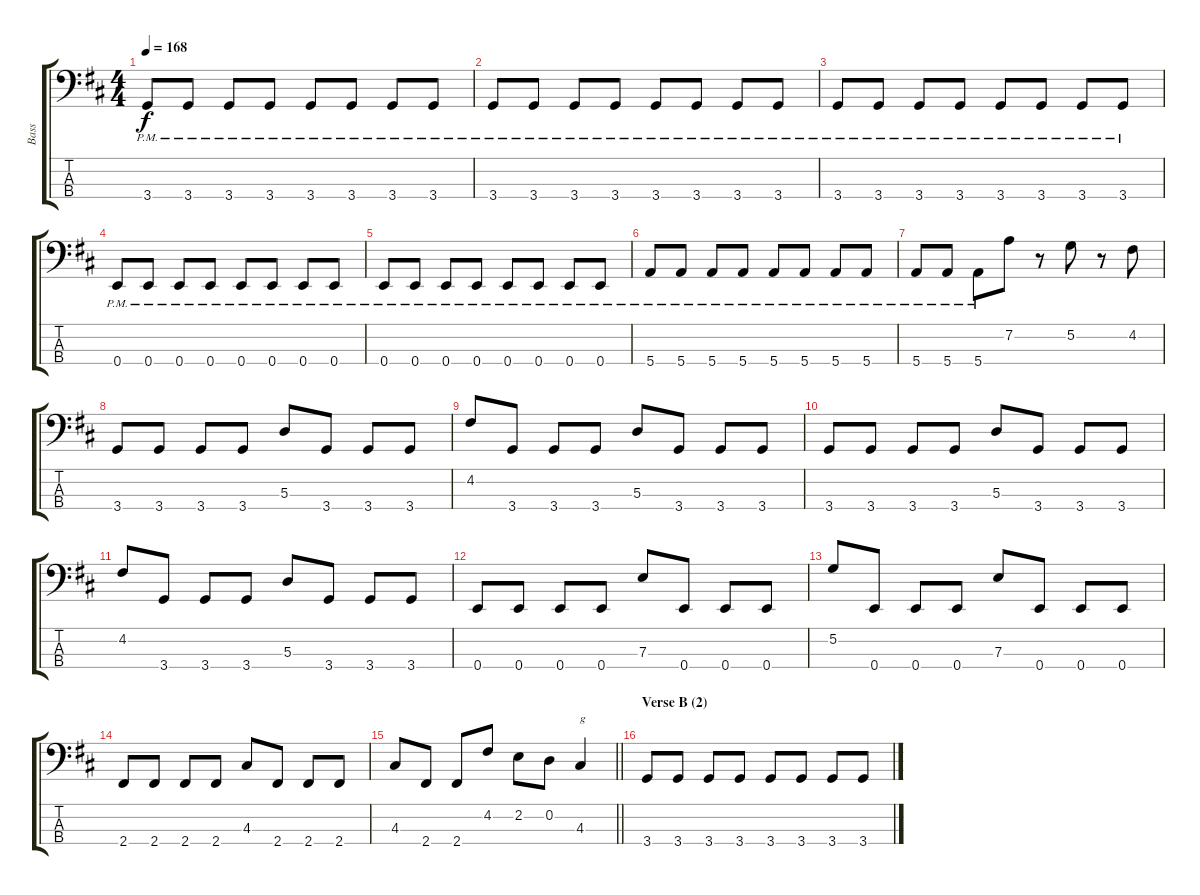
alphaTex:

\track ("Bass" "Bass") {instrument electricbasspick}
\staff {score tabs}
\tuning (G2 D2 A1 E1) {hide}
\ts (4 4)
\tempo 168
\clef f4
\ks d
3.4{pm}.8{dy f} 3.4{pm}.8 3.4{pm}.8 3.4{pm}.8 3.4{pm}.8 3.4{pm}.8 3.4{pm}.8 3.4{pm}.8 |
3.4{pm}.8 3.4{pm}.8 3.4{pm}.8 3.4{pm}.8 3.4{pm}.8 3.4{pm}.8 3.4{pm}.8 3.4{pm}.8 |
3.4{pm}.8 3.4{pm}.8 3.4{pm}.8 3.4{pm}.8 3.4{pm}.8 3.4{pm}.8 3.4{pm}.8 3.4{pm}.8 |
0.4{pm}.8 0.4{pm}.8 0.4{pm}.8 0.4{pm}.8 0.4{pm}.8 0.4{pm}.8 0.4{pm}.8 0.4{pm}.8 |
0.4{pm}.8 0.4{pm}.8 0.4{pm}.8 0.4{pm}.8 0.4{pm}.8 0.4{pm}.8 0.4{pm}.8 0.4{pm}.8 |
5.4{pm}.8 5.4{pm}.8 5.4{pm}.8 5.4{pm}.8 5.4{pm}.8 5.4{pm}.8 5.4{pm}.8 5.4{pm}.8 |
5.4{pm}.8 5.4{pm}.8 5.4{pm}.8 7.2.8 r.8 5.2.8 r.8 4.2.8 |
3.4.8 3.4.8 3.4.8 3.4.8 5.3.8 3.4.8 3.4.8 3.4.8 |
4.2.8 3.4.8 3.4.8 3.4.8 5.3.8 3.4.8 3.4.8 3.4.8 |
3.4.8 3.4.8 3.4.8 3.4.8 5.3.8 3.4.8 3.4.8 3.4.8 |
4.2.8 3.4.8 3.4.8 3.4.8 5.3.8 3.4.8 3.4.8 3.4.8 |
0.4.8 0.4.8 0.4.8 0.4.8 7.3.8 0.4.8 0.4.8 0.4.8 |
5.2.8 0.4.8 0.4.8 0.4.8 7.3.8 0.4.8 0.4.8 0.4.8 |
2.4.8 2.4.8 2.4.8 2.4.8 4.3.8 2.4.8 2.4.8 2.4.8 |
\barLineRight lightlight
4.3.8 2.4.8 2.4.8 4.2.8 2.2.8 0.2.8 4.3.4{txt "g"} |
\section ("" "Verse B (2)")
3.4.8 3.4.8 3.4.8 3.4.8 3.4.8 3.4.8 3.4.8 3.4.8
